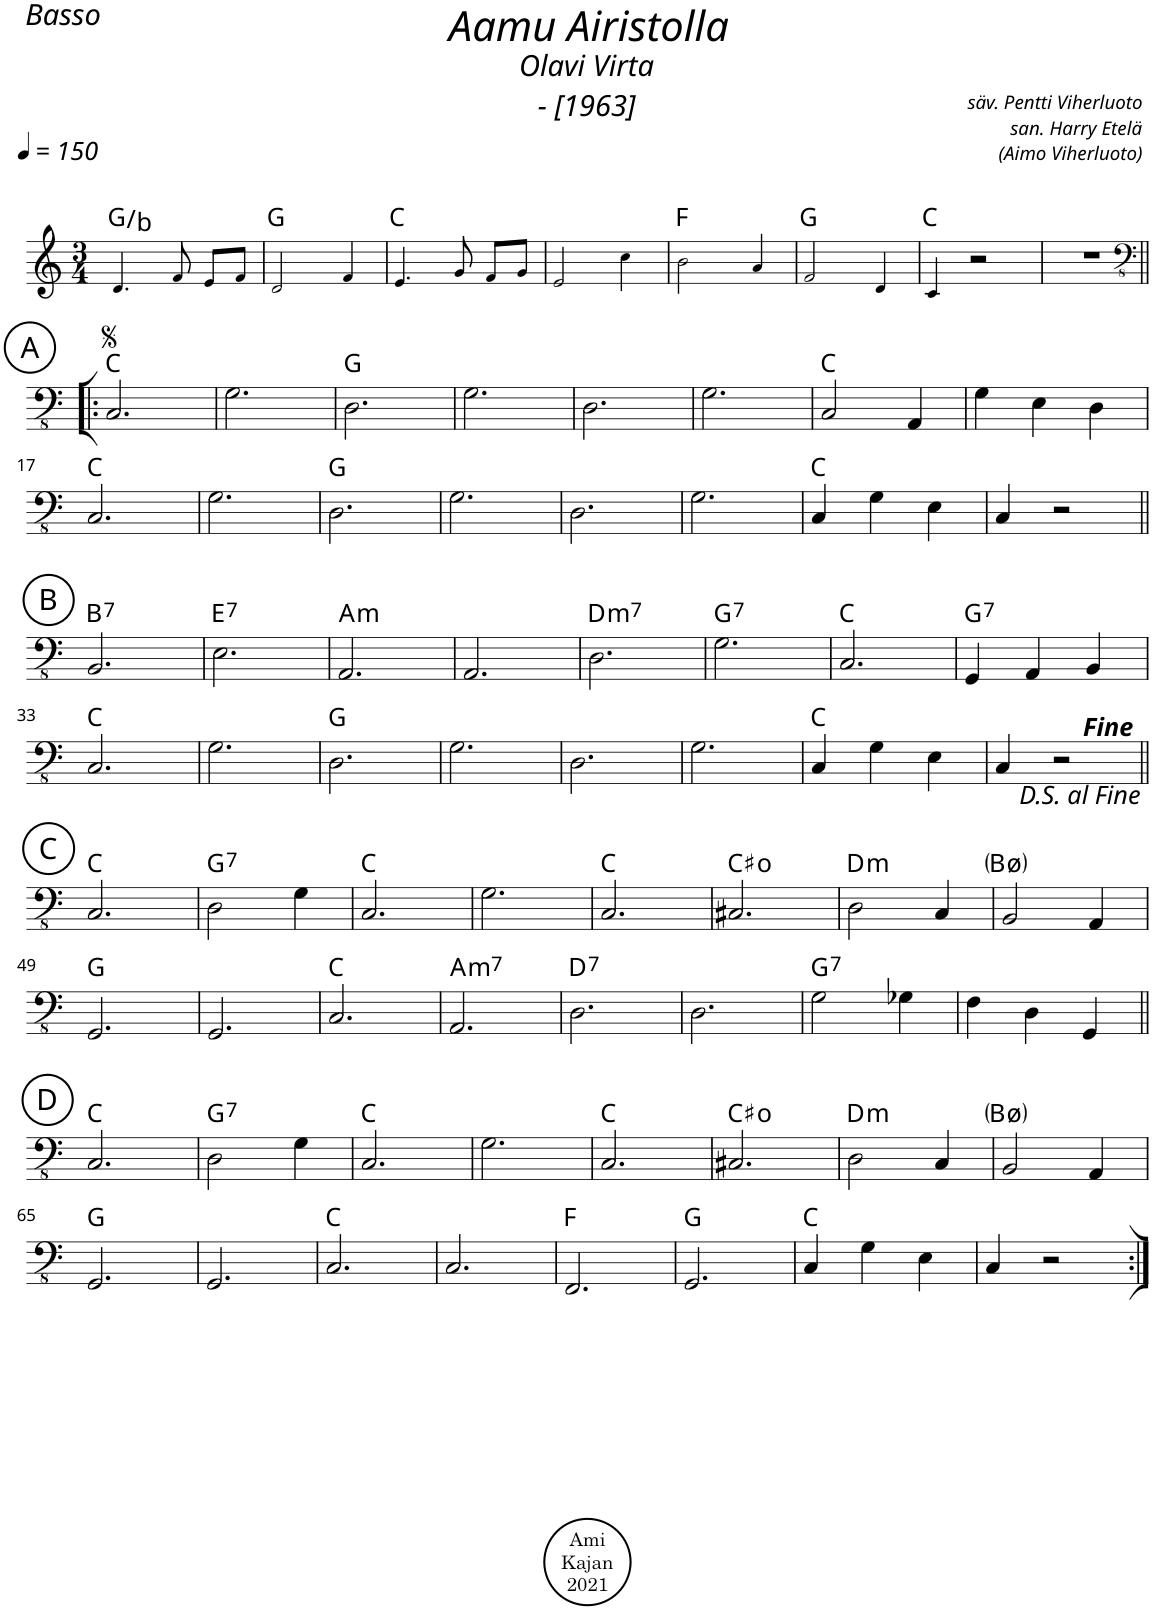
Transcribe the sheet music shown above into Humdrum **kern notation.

**kern	**harte
*part1	*part1
*staff1	*
*I"Acoustic Bass	*
*I'Bass	*
*clefG2	*
*k[]	*
*M3/4	*
*MM150	*
=1	=1
4.d!/	G:maj/3
8f!/	.
8e!/L	.
8f!/J	.
=2	=2
2d!/	G:maj
4f!/	.
=3	=3
4.e!/	C:maj
8g!/	.
8f!/L	.
8g!/J	.
=4	=4
2e!/	.
4cc!\	.
=5	=5
2b!\	F:maj
4a!/	.
=6	=6
2f!/	G:maj
4d!/	.
=7	=7
4c!/	C:maj
2r	.
=8	=8
2.r	.
!!LO:LB:g=z
!!LO:REH:place=s1:a:cj:enc=circle:fs=14:t=A
=9!|:	=9!|:
*clefFv4	*
2.CC/	C:maj
=10	=10
2.GG\	.
=11	=11
2.DD\	G:maj
=12	=12
2.GG\	.
=13	=13
2.DD\	.
=14	=14
2.GG\	.
=15	=15
2CC/	C:maj
4AAA/	.
=16	=16
4GG\	.
4EE\	.
4DD\	.
!!LO:LB:g=z
=17	=17
2.CC/	C:maj
=18	=18
2.GG\	.
=19	=19
2.DD\	G:maj
=20	=20
2.GG\	.
=21	=21
2.DD\	.
=22	=22
2.GG\	.
=23	=23
4CC/	C:maj
4GG\	.
4EE\	.
=24	=24
4CC/	.
2r	.
!!LO:LB:g=z
!!LO:REH:place=s1:a:cj:enc=circle:fs=14:t=B
=25||	=25||
!	!LO:H:kt=7
2.BBB/	B:7
=26	=26
!	!LO:H:kt=7
2.EE\	E:7
=27	=27
!	!LO:H:kt=m
2.AAA/	A:min
=28	=28
2.AAA/	.
=29	=29
!	!LO:H:kt=m7
2.DD\	D:min7
=30	=30
!	!LO:H:kt=7
2.GG\	G:7
=31	=31
2.CC/	C:maj
=32	=32
!	!LO:H:kt=7
4GGG/	G:7
4AAA/	.
4BBB/	.
!!LO:LB:g=z
=33	=33
2.CC/	C:maj
=34	=34
2.GG\	.
=35	=35
2.DD\	G:maj
=36	=36
2.GG\	.
=37	=37
2.DD\	.
=38	=38
2.GG\	.
=39	=39
4CC/	C:maj
4GG\	.
4EE\	.
=40	=40
4CC/	.
2r	.
!LO:TX:a:t=<b>Fine</b>	!
!!LO:LB:g=z
!!LO:REH:place=s1:a:cj:enc=circle:fs=14:t=C
=41||	=41||
2.CC/	C:maj
=42	=42
!	!LO:H:kt=7
2DD\	G:7
4GG\	.
=43	=43
2.CC/	C:maj
=44	=44
2.GG\	.
=45	=45
2.CC/	C:maj
=46	=46
2.CC#X/	C#:dim
=47	=47
!	!LO:H:kt=m
2DD\	D:min
4CC/	.
=48	=48
2BBB/	B:hdim7
4AAA/	.
!!LO:LB:g=z
=49	=49
2.GGG/	G:maj
=50	=50
2.GGG/	.
=51	=51
2.CC/	C:maj
=52	=52
!	!LO:H:kt=m7
2.AAA/	A:min7
=53	=53
!	!LO:H:kt=7
2.DD\	D:7
=54	=54
2.DD\	.
=55	=55
!	!LO:H:kt=7
2GG\	G:7
4GG-X\	.
=56	=56
4FF\	.
4DD\	.
4GGG/	.
!!LO:LB:g=z
!!LO:REH:place=s1:a:cj:enc=circle:fs=14:t=D
=57||	=57||
2.CC/	C:maj
=58	=58
!	!LO:H:kt=7
2DD\	G:7
4GG\	.
=59	=59
2.CC/	C:maj
=60	=60
2.GG\	.
=61	=61
2.CC/	C:maj
=62	=62
2.CC#X/	C#:dim
=63	=63
!	!LO:H:kt=m
2DD\	D:min
4CC/	.
=64	=64
2BBB/	B:hdim7
4AAA/	.
!!LO:LB:g=z
=65	=65
2.GGG/	G:maj
=66	=66
2.GGG/	.
=67	=67
2.CC/	C:maj
=68	=68
2.CC/	.
=69	=69
2.FFF/	F:maj
=70	=70
2.GGG/	G:maj
=71	=71
4CC/	C:maj
4GG\	.
4EE\	.
=72	=72
4CC/	.
2r	.
=:|!	=:|!
*-	*-
